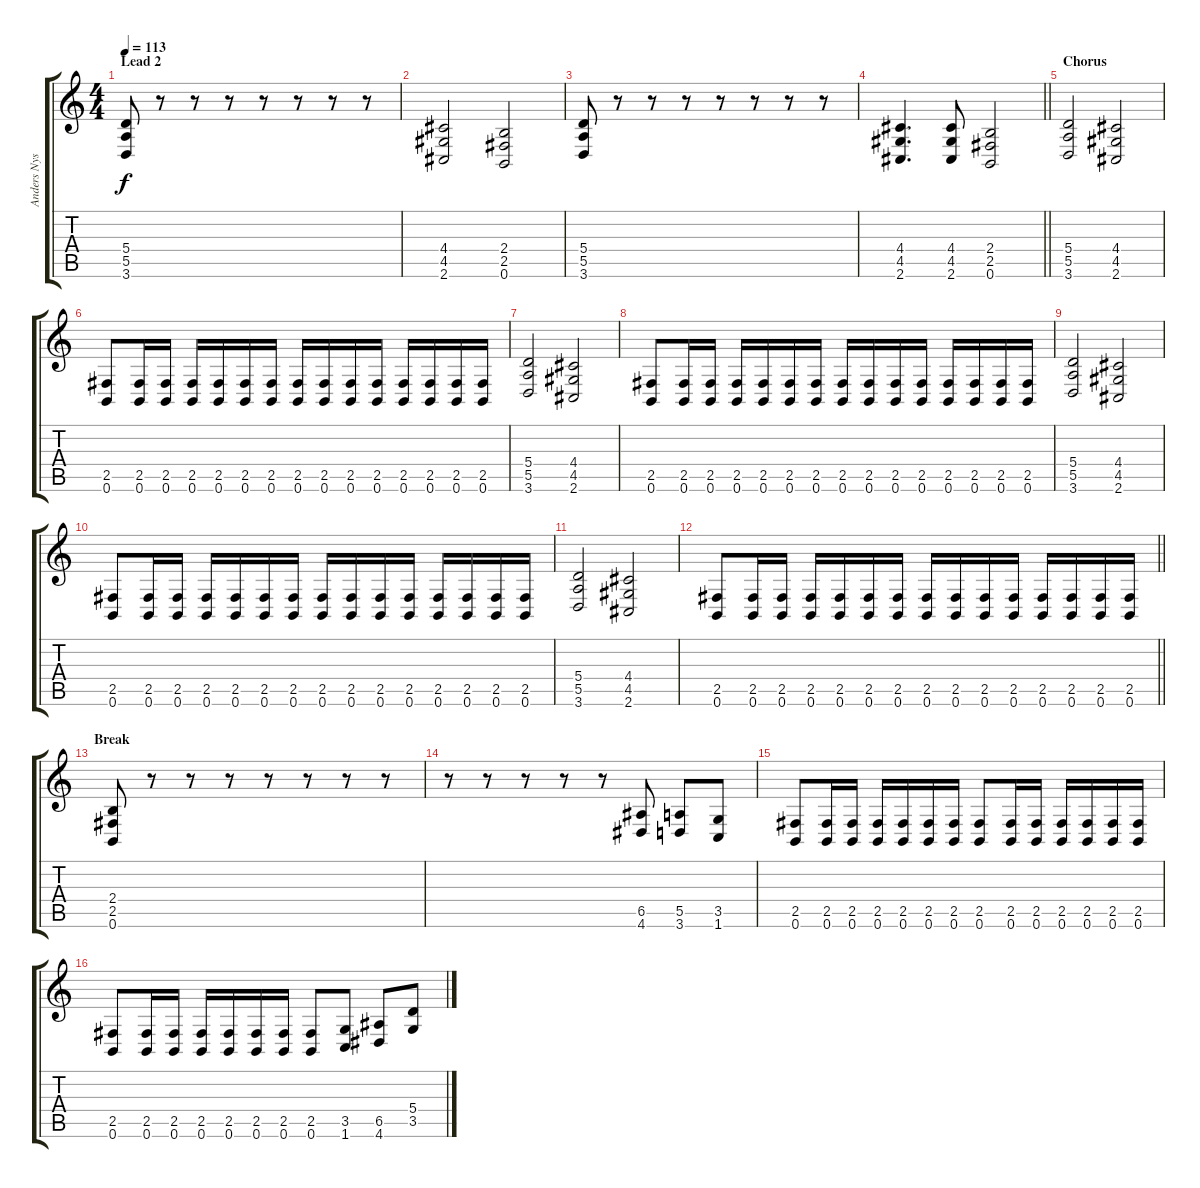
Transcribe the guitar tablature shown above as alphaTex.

\track ("Anders Nyström" "Anders Nys") {instrument distortionguitar}
\staff {score tabs}
\tuning (B3 Gb3 D3 A2 E2 B1) {hide}
\ts (4 4)
\section ("" "Lead 2")
\tempo 113
\clef g2
\ks c
(5.4 5.5 3.6).8{dy f} r.8 r.8 r.8 r.8 r.8 r.8 r.8 |
(4.4 4.5 2.6).2 (2.4 2.5 0.6).2 |
(5.4 5.5 3.6).8 r.8 r.8 r.8 r.8 r.8 r.8 r.8 |
\barLineRight lightlight
(4.4 4.5 2.6).4{d} (4.4 4.5 2.6).8 (2.4 2.5 0.6).2 |
\section ("" "Chorus")
(5.4 5.5 3.6).2 (4.4 4.5 2.6).2 |
(2.5 0.6).8 (2.5 0.6).16 (2.5 0.6).16 (2.5 0.6).16 (2.5 0.6).16 (2.5 0.6).16 (2.5 0.6).16 (2.5 0.6).16 (2.5 0.6).16 (2.5 0.6).16 (2.5 0.6).16 (2.5 0.6).16 (2.5 0.6).16 (2.5 0.6).16 (2.5 0.6).16 |
(5.4 5.5 3.6).2 (4.4 4.5 2.6).2 |
(2.5 0.6).8 (2.5 0.6).16 (2.5 0.6).16 (2.5 0.6).16 (2.5 0.6).16 (2.5 0.6).16 (2.5 0.6).16 (2.5 0.6).16 (2.5 0.6).16 (2.5 0.6).16 (2.5 0.6).16 (2.5 0.6).16 (2.5 0.6).16 (2.5 0.6).16 (2.5 0.6).16 |
(5.4 5.5 3.6).2 (4.4 4.5 2.6).2 |
(2.5 0.6).8 (2.5 0.6).16 (2.5 0.6).16 (2.5 0.6).16 (2.5 0.6).16 (2.5 0.6).16 (2.5 0.6).16 (2.5 0.6).16 (2.5 0.6).16 (2.5 0.6).16 (2.5 0.6).16 (2.5 0.6).16 (2.5 0.6).16 (2.5 0.6).16 (2.5 0.6).16 |
(5.4 5.5 3.6).2 (4.4 4.5 2.6).2 |
\barLineRight lightlight
(2.5 0.6).8 (2.5 0.6).16 (2.5 0.6).16 (2.5 0.6).16 (2.5 0.6).16 (2.5 0.6).16 (2.5 0.6).16 (2.5 0.6).16 (2.5 0.6).16 (2.5 0.6).16 (2.5 0.6).16 (2.5 0.6).16 (2.5 0.6).16 (2.5 0.6).16 (2.5 0.6).16 |
\section ("" "Break")
(2.4 2.5 0.6).8 r.8 r.8 r.8 r.8 r.8 r.8 r.8 |
r.8 r.8 r.8 r.8 r.8 (6.5 4.6).8 (5.5 3.6).8 (3.5 1.6).8 |
(2.5 0.6).8 (2.5 0.6).16 (2.5 0.6).16 (2.5 0.6).16 (2.5 0.6).16 (2.5 0.6).16 (2.5 0.6).16 (2.5 0.6).8 (2.5 0.6).16 (2.5 0.6).16 (2.5 0.6).16 (2.5 0.6).16 (2.5 0.6).16 (2.5 0.6).16 |
(2.5 0.6).8 (2.5 0.6).16 (2.5 0.6).16 (2.5 0.6).16 (2.5 0.6).16 (2.5 0.6).16 (2.5 0.6).16 (2.5 0.6).8 (3.5 1.6).8 (6.5 4.6).8 (5.4 3.5).8
